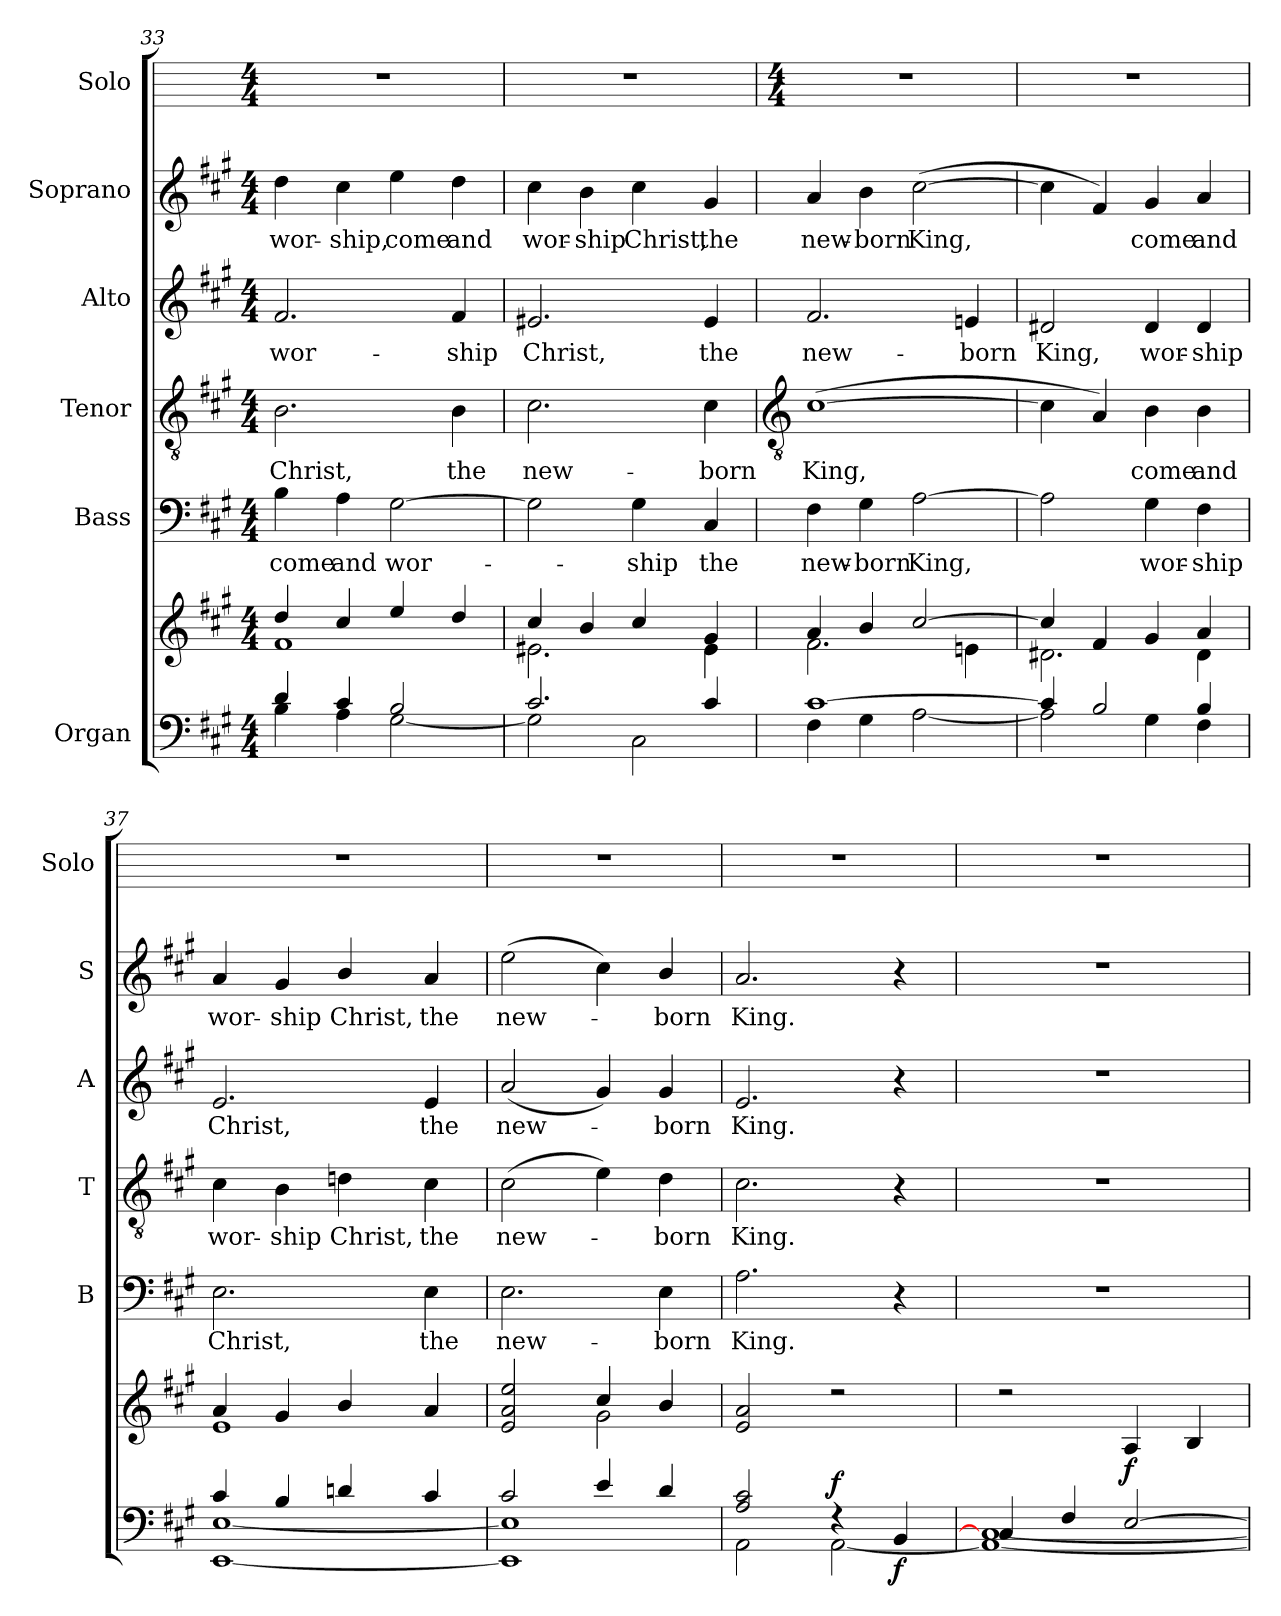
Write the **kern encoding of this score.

**kern	**kern	**dynam	**kern	**text	**kern	**text	**kern	**text	**kern	**text	**kern
*part6	*part6	*part6	*part5	*part5	*part4	*part4	*part3	*part3	*part2	*part2	*part1
*staff7	*staff6	*staff6/7	*staff5	*staff5	*staff4	*staff4	*staff3	*staff3	*staff2	*staff2	*staff1
*I"Organ	*	*	*I"Bass	*	*I"Tenor	*	*I"Alto	*	*I"Soprano	*	*I"Solo
*	*	*	*I'B	*	*I'T	*	*I'A	*	*I'S	*	*I'Solo
*clefF4	*clefG2	*	*clefF4	*	*clefGv2	*	*clefG2	*	*clefG2	*	*
*k[f#c#g#]	*k[f#c#g#]	*	*k[f#c#g#]	*	*k[f#c#g#]	*	*k[f#c#g#]	*	*k[f#c#g#]	*	*
*A:	*A:	*	*A:	*	*A:	*	*A:	*	*A:	*	*
*M4/4	*M4/4	*	*M4/4	*	*M4/4	*	*M4/4	*	*M4/4	*	*M4/4
=33	=33	=33	=33	=33	=33	=33	=33	=33	=33	=33	=33
*^	*^	*	*	*	*	*	*	*	*	*	*
!	!	!	!	!	!	!LO:LY:b	!	!LO:LY:b	!	!LO:LY:b	!	!LO:LY:b	!
4d/	4B\	4dd/	1f#\	.	4B	come	2.B	Christ,	2.f#	wor-	4dd	wor-	1r
!	!	!	!	!	!	!LO:LY:b	!	!	!	!	!	!LO:LY:b	!
4c#/	4A\	4cc#/	.	.	4A	and	.	.	.	.	4cc#	-ship,	.
!	!	!	!	!	!	!LO:LY:b	!	!	!	!	!	!LO:LY:b	!
2B/	[2G#\	4ee/	.	.	[2G#	wor-	.	.	.	.	4ee	come	.
!	!	!	!	!	!	!	!	!LO:LY:b	!	!LO:LY:b	!	!LO:LY:b	!
.	.	4dd/	.	.	.	.	4B	the	4f#	-ship	4dd	and	.
=34	=34	=34	=34	=34	=34	=34	=34	=34	=34	=34	=34	=34	=34
!	!	!	!	!	!	!	!	!LO:LY:b	!	!LO:LY:b	!	!LO:LY:b	!
2.c#/	2G#\]	4cc#/	2.e#X\	.	2G#]	.	2.c#	new-	2.e#X	Christ,	4cc#	wor-	1r
!	!	!	!	!	!	!	!	!	!	!	!	!LO:LY:b	!
.	.	4b/	.	.	.	.	.	.	.	.	4b	-ship	.
!	!	!	!	!	!	!LO:LY:b	!	!	!	!	!	!LO:LY:b	!
.	2C#\	4cc#/	.	.	4G#	ship	.	.	.	.	4cc#	Christ,	.
!	!	!	!	!	!	!LO:LY:b	!	!LO:LY:b	!	!LO:LY:b	!	!LO:LY:b	!
4c#/	.	4g#/	4e#\	.	4C#	the	4c#	-born	4e#	the	4g#	the	.
!!LO:LB:g=z
=35	=35	=35	=35	=35	=35	=35	=35	=35	=35	=35	=35	=35	=35
*	*	*	*	*	*	*	*clefGv2	*	*	*	*	*	*
*	*	*	*	*	*	*	*	*	*	*	*	*	*M4/4
!	!	!	!	!	!	!LO:LY:b	!	!LO:LY:b	!	!LO:LY:b	!	!LO:LY:b	!
[1c#/	4F#\	4a/	2.f#\	.	4F#	new-	(>[1c#	King,	2.f#	new-	4a	new-	1r
!	!	!	!	!	!	!LO:LY:b	!	!	!	!	!	!LO:LY:b	!
.	4G#\	4b/	.	.	4G#	-born	.	.	.	.	4b	-born	.
!	!	!	!	!	!	!LO:LY:b	!	!	!	!	!	!LO:LY:b	!
.	[2A\	[2cc#/	.	.	[2A	King,	.	.	.	.	(>[2cc#	King,	.
!	!	!	!	!	!	!	!	!	!	!LO:LY:b	!	!	!
.	.	.	4en\	.	.	.	.	.	4en	-born	.	.	.
=36	=36	=36	=36	=36	=36	=36	=36	=36	=36	=36	=36	=36	=36
!	!	!	!	!	!	!	!	!	!	!LO:LY:b	!	!	!
4c#/]	2A\]	4cc#/]	2.d#X\	.	2A]	.	4c#]	.	2d#X	King,	4cc#]	.	1r
2B/	.	4f#/	.	.	.	.	4A)	.	.	.	4f#)	.	.
!	!	!	!	!	!	!LO:LY:b	!	!LO:LY:b	!	!LO:LY:b	!	!LO:LY:b	!
.	4G#\	4g#/	.	.	4G#	wor-	4B	come	4d#	wor-	4g#	come	.
!	!	!	!	!	!	!LO:LY:b	!	!LO:LY:b	!	!LO:LY:b	!	!LO:LY:b	!
4B/	4F#\	4a/	4d#\	.	4F#	-ship	4B	and	4d#	-ship	4a	and	.
=37	=37	=37	=37	=37	=37	=37	=37	=37	=37	=37	=37	=37	=37
!	!	!	!	!	!	!LO:LY:b	!	!LO:LY:b	!	!LO:LY:b	!	!LO:LY:b	!
4c#/	[1EE\ [1E\	4a/	1e\	.	2.E	Christ,	4c#	wor-	2.e	Christ,	4a	wor-	1r
!	!	!	!	!	!	!	!	!LO:LY:b	!	!	!	!LO:LY:b	!
4B/	.	4g#/	.	.	.	.	4B	-ship	.	.	4g#	-ship	.
!	!	!	!	!	!	!	!	!LO:LY:b	!	!	!	!LO:LY:b	!
4dn/	.	4b/	.	.	.	.	4dn	Christ,	.	.	4b/	Christ,	.
!	!	!	!	!	!	!LO:LY:b	!	!LO:LY:b	!	!LO:LY:b	!	!LO:LY:b	!
4c#/	.	4a/	.	.	4E	the	4c#	the	4e	the	4a	the	.
=38	=38	=38	=38	=38	=38	=38	=38	=38	=38	=38	=38	=38	=38
!	!	!	!	!	!	!LO:LY:b	!	!LO:LY:b	!	!LO:LY:b	!	!LO:LY:b	!
2c#/	1EE\] 1E\]	2e/ 2a/ 2ee/	2ryy	.	2.E	new-	(>2c#	new-	(<2a	new-	(>2ee	new-	1r
4e/	.	4cc#/	2g#\	.	.	.	4e)	.	4g#)	.	4cc#)	.	.
!	!	!	!	!	!	!LO:LY:b	!	!LO:LY:b	!	!LO:LY:b	!	!LO:LY:b	!
4d/	.	4b/	.	.	4E	-born	4d	born	4g#	born	4b/	born	.
=39	=39	=39	=39	=39	=39	=39	=39	=39	=39	=39	=39	=39	=39
!	!	!	!	!	!	!LO:LY:b	!	!LO:LY:b	!	!LO:LY:b	!	!LO:LY:b	!
2A/ 2c#/	2AA\	2e/ 2a/	1ryy	.	2.A	King.	2.c#	King.	2.e	King.	2.a	King.	1r
!	!	!	!	!LO:DY:a=2	!	!	!	!	!	!	!	!	!
4r	[2AA\	2r	.	f	.	.	.	.	.	.	.	.	.
!	!	!	!	!LO:DY:b=2	!	!	!	!	!	!	!	!	!
4BB/	.	.	.	f	4r	.	4r	.	4r	.	4r	.	.
=40	=40	=40	=40	=40	=40	=40	=40	=40	=40	=40	=40	=40	=40
4C#/	1AA\_ 1C#\_	2r	1ryy	.	1r	.	1r	.	1r	.	1r	.	1r
4F#/	.	.	.	.	.	.	.	.	.	.	.	.	.
!	!	!	!	!LO:DY:b	!	!	!	!	!	!	!	!	!
[2E/	.	4A/	.	f	.	.	.	.	.	.	.	.	.
.	.	4B/	.	.	.	.	.	.	.	.	.	.	.
*v	*v	*	*	*	*	*	*	*	*	*	*	*	*
*	*v	*v	*	*	*	*	*	*	*	*	*	*
=	=	=	=	=	=	=	=	=	=	=	=
*-	*-	*-	*-	*-	*-	*-	*-	*-	*-	*-	*-
